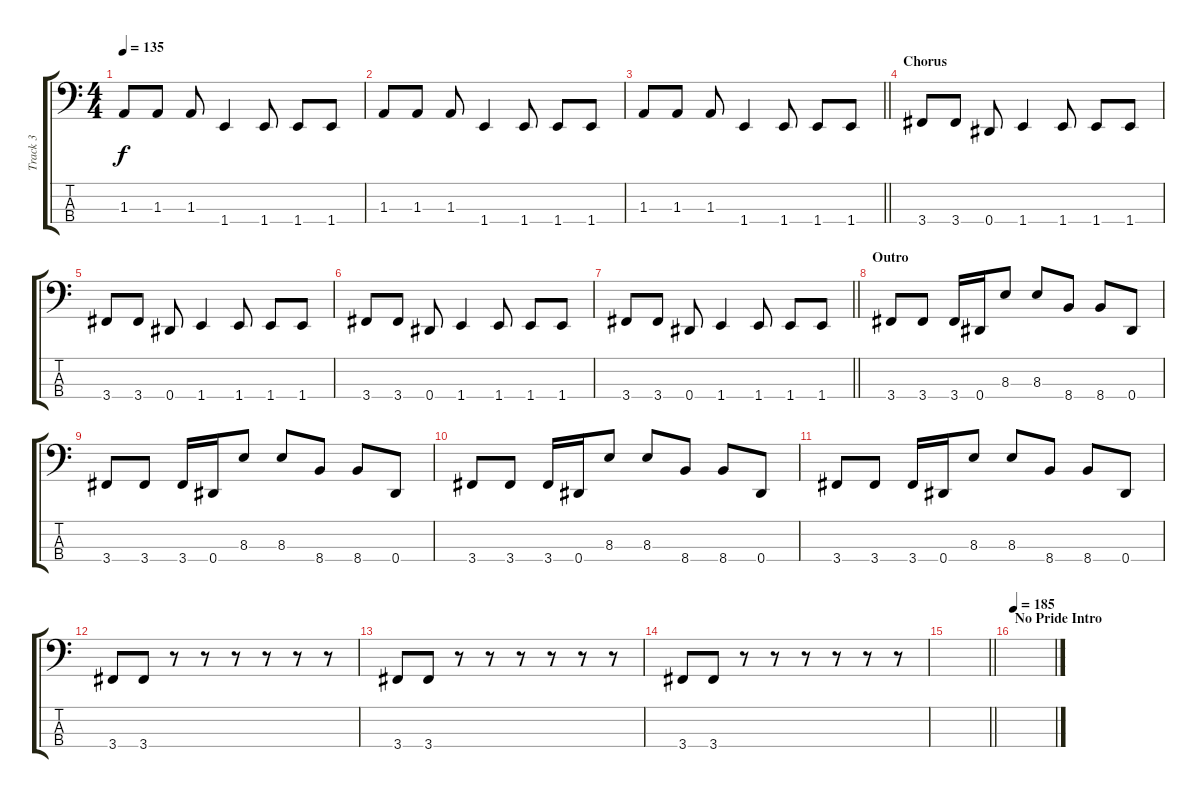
\track ("Track 3" "Track 3") {instrument electricbassfinger}
\staff {score tabs}
\tuning (Gb2 Db2 Ab1 Eb1) {hide}
\ts (4 4)
\tempo 135
\clef f4
\ks c
1.3.8{dy f} 1.3.8 1.3.8 1.4.4 1.4.8 1.4.8 1.4.8 |
1.3.8 1.3.8 1.3.8 1.4.4 1.4.8 1.4.8 1.4.8 |
\barLineRight lightlight
1.3.8 1.3.8 1.3.8 1.4.4 1.4.8 1.4.8 1.4.8 |
\section ("" "Chorus")
3.4.8 3.4.8 0.4.8 1.4.4 1.4.8 1.4.8 1.4.8 |
3.4.8 3.4.8 0.4.8 1.4.4 1.4.8 1.4.8 1.4.8 |
3.4.8 3.4.8 0.4.8 1.4.4 1.4.8 1.4.8 1.4.8 |
\barLineRight lightlight
3.4.8 3.4.8 0.4.8 1.4.4 1.4.8 1.4.8 1.4.8 |
\section ("" "Outro")
3.4.8 3.4.8 3.4.16 0.4.16 8.3.8 8.3.8 8.4.8 8.4.8 0.4.8 |
3.4.8 3.4.8 3.4.16 0.4.16 8.3.8 8.3.8 8.4.8 8.4.8 0.4.8 |
3.4.8 3.4.8 3.4.16 0.4.16 8.3.8 8.3.8 8.4.8 8.4.8 0.4.8 |
3.4.8 3.4.8 3.4.16 0.4.16 8.3.8 8.3.8 8.4.8 8.4.8 0.4.8 |
3.4.8 3.4.8 r.8 r.8 r.8 r.8 r.8 r.8 |
3.4.8 3.4.8 r.8 r.8 r.8 r.8 r.8 r.8 |
3.4.8 3.4.8 r.8 r.8 r.8 r.8 r.8 r.8 |
\barLineRight lightlight
|
\section ("" "No Pride Intro")
\tempo 185
